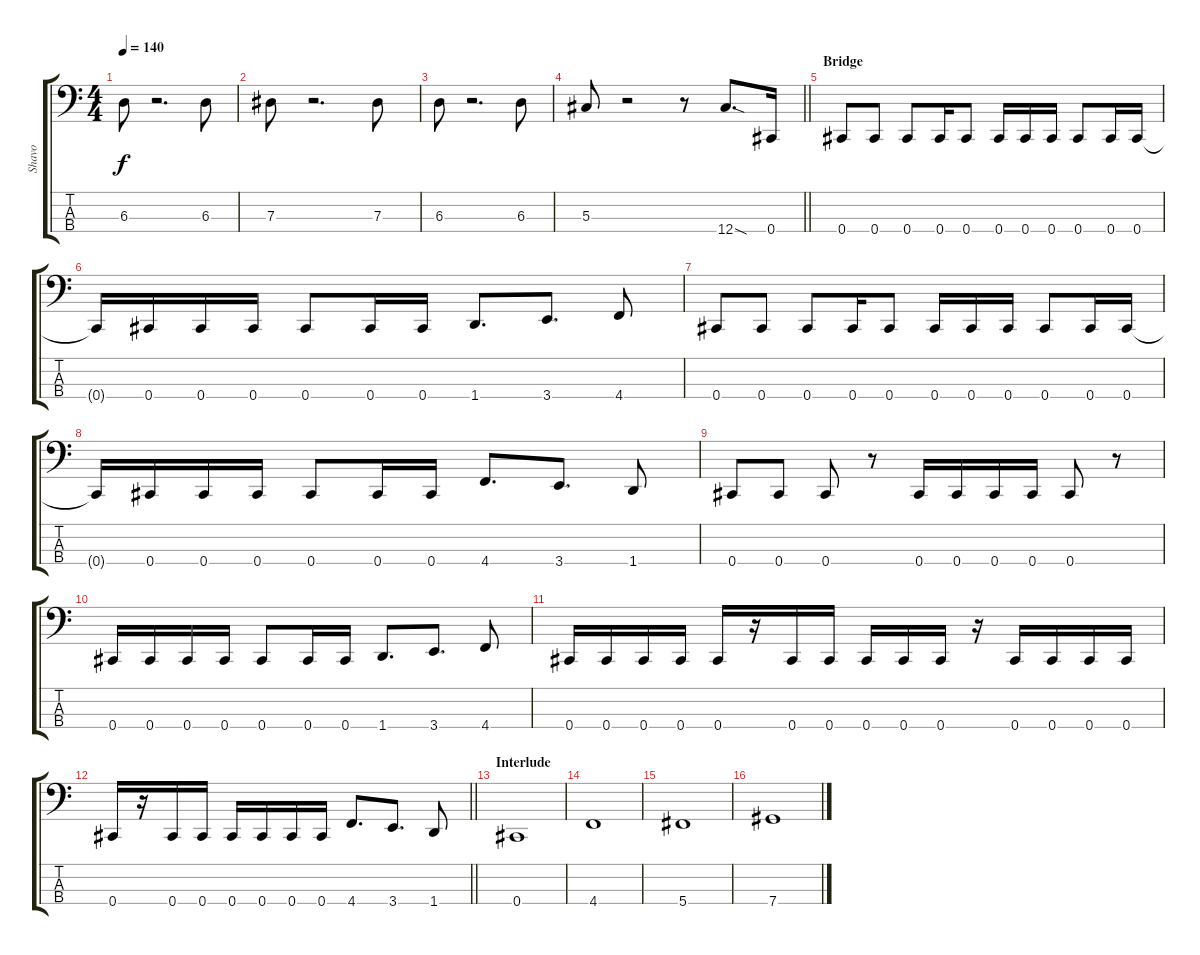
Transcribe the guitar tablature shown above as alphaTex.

\track ("Shavo" "Shavo") {instrument electricbassfinger}
\staff {score tabs}
\tuning (Gb2 Db2 Ab1 Db1) {hide}
\ts (4 4)
\tempo 140
\clef f4
\ks c
6.3.8{dy f} r.2{d} 6.3.8 |
7.3.8 r.2{d} 7.3.8 |
6.3.8 r.2{d} 6.3.8 |
\barLineRight lightlight
5.3.8 r.2 r.8 12.4{sod}.8{d} 0.4.16 |
\section ("" "Bridge")
0.4.8 0.4.8 0.4.8 0.4.16 0.4.8 0.4.16 0.4.16 0.4.16 0.4.8 0.4.16 0.4.16 |
0.4{t}.16 0.4.16 0.4.16 0.4.16 0.4.8 0.4.16 0.4.16 1.4.8{d} 3.4.8{d} 4.4.8 |
0.4.8 0.4.8 0.4.8 0.4.16 0.4.8 0.4.16 0.4.16 0.4.16 0.4.8 0.4.16 0.4.16 |
0.4{t}.16 0.4.16 0.4.16 0.4.16 0.4.8 0.4.16 0.4.16 4.4.8{d} 3.4.8{d} 1.4.8 |
0.4.8 0.4.8 0.4.8 r.8 0.4.16 0.4.16 0.4.16 0.4.16 0.4.8 r.8 |
0.4.16 0.4.16 0.4.16 0.4.16 0.4.8 0.4.16 0.4.16 1.4.8{d} 3.4.8{d} 4.4.8 |
0.4.16 0.4.16 0.4.16 0.4.16 0.4.16 r.16 0.4.16 0.4.16 0.4.16 0.4.16 0.4.16 r.16 0.4.16 0.4.16 0.4.16 0.4.16 |
\barLineRight lightlight
0.4.16 r.16 0.4.16 0.4.16 0.4.16 0.4.16 0.4.16 0.4.16 4.4.8{d} 3.4.8{d} 1.4.8 |
\section ("" "Interlude")
0.4.1 |
4.4.1 |
5.4.1 |
7.4.1
